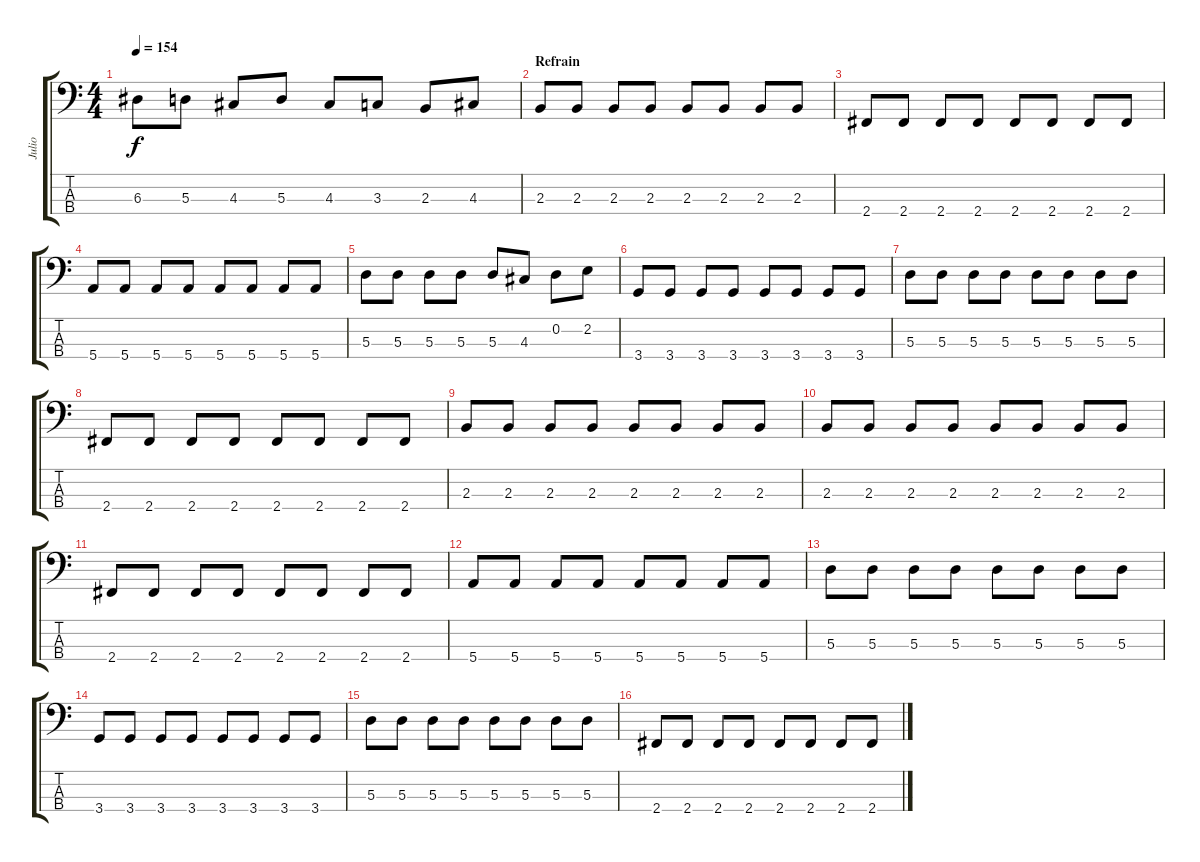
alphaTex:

\track ("Julio" "Julio") {instrument electricbassfinger}
\staff {score tabs}
\tuning (G2 D2 A1 E1) {hide}
\ts (4 4)
\tempo 154
\clef f4
\ks c
6.3.8{dy f} 5.3.8 4.3.8 5.3.8 4.3.8 3.3.8 2.3.8 4.3.8 |
\section ("" "Refrain")
2.3.8{volume 16} 2.3.8 2.3.8 2.3.8 2.3.8 2.3.8 2.3.8 2.3.8 |
2.4.8 2.4.8 2.4.8 2.4.8 2.4.8 2.4.8 2.4.8 2.4.8 |
5.4.8 5.4.8 5.4.8 5.4.8 5.4.8 5.4.8 5.4.8 5.4.8 |
5.3.8 5.3.8 5.3.8 5.3.8 5.3.8 4.3.8 0.2.8 2.2.8 |
3.4.8 3.4.8 3.4.8 3.4.8 3.4.8 3.4.8 3.4.8 3.4.8 |
5.3.8 5.3.8 5.3.8 5.3.8 5.3.8 5.3.8 5.3.8 5.3.8 |
2.4.8 2.4.8 2.4.8 2.4.8 2.4.8 2.4.8 2.4.8 2.4.8 |
2.3.8 2.3.8 2.3.8 2.3.8 2.3.8 2.3.8 2.3.8 2.3.8 |
2.3.8 2.3.8 2.3.8 2.3.8 2.3.8 2.3.8 2.3.8 2.3.8 |
2.4.8 2.4.8 2.4.8 2.4.8 2.4.8 2.4.8 2.4.8 2.4.8 |
5.4.8 5.4.8 5.4.8 5.4.8 5.4.8 5.4.8 5.4.8 5.4.8 |
5.3.8 5.3.8 5.3.8 5.3.8 5.3.8 5.3.8 5.3.8 5.3.8 |
3.4.8 3.4.8 3.4.8 3.4.8 3.4.8 3.4.8 3.4.8 3.4.8 |
5.3.8 5.3.8 5.3.8 5.3.8 5.3.8 5.3.8 5.3.8 5.3.8 |
2.4.8 2.4.8 2.4.8 2.4.8 2.4.8 2.4.8 2.4.8 2.4.8
